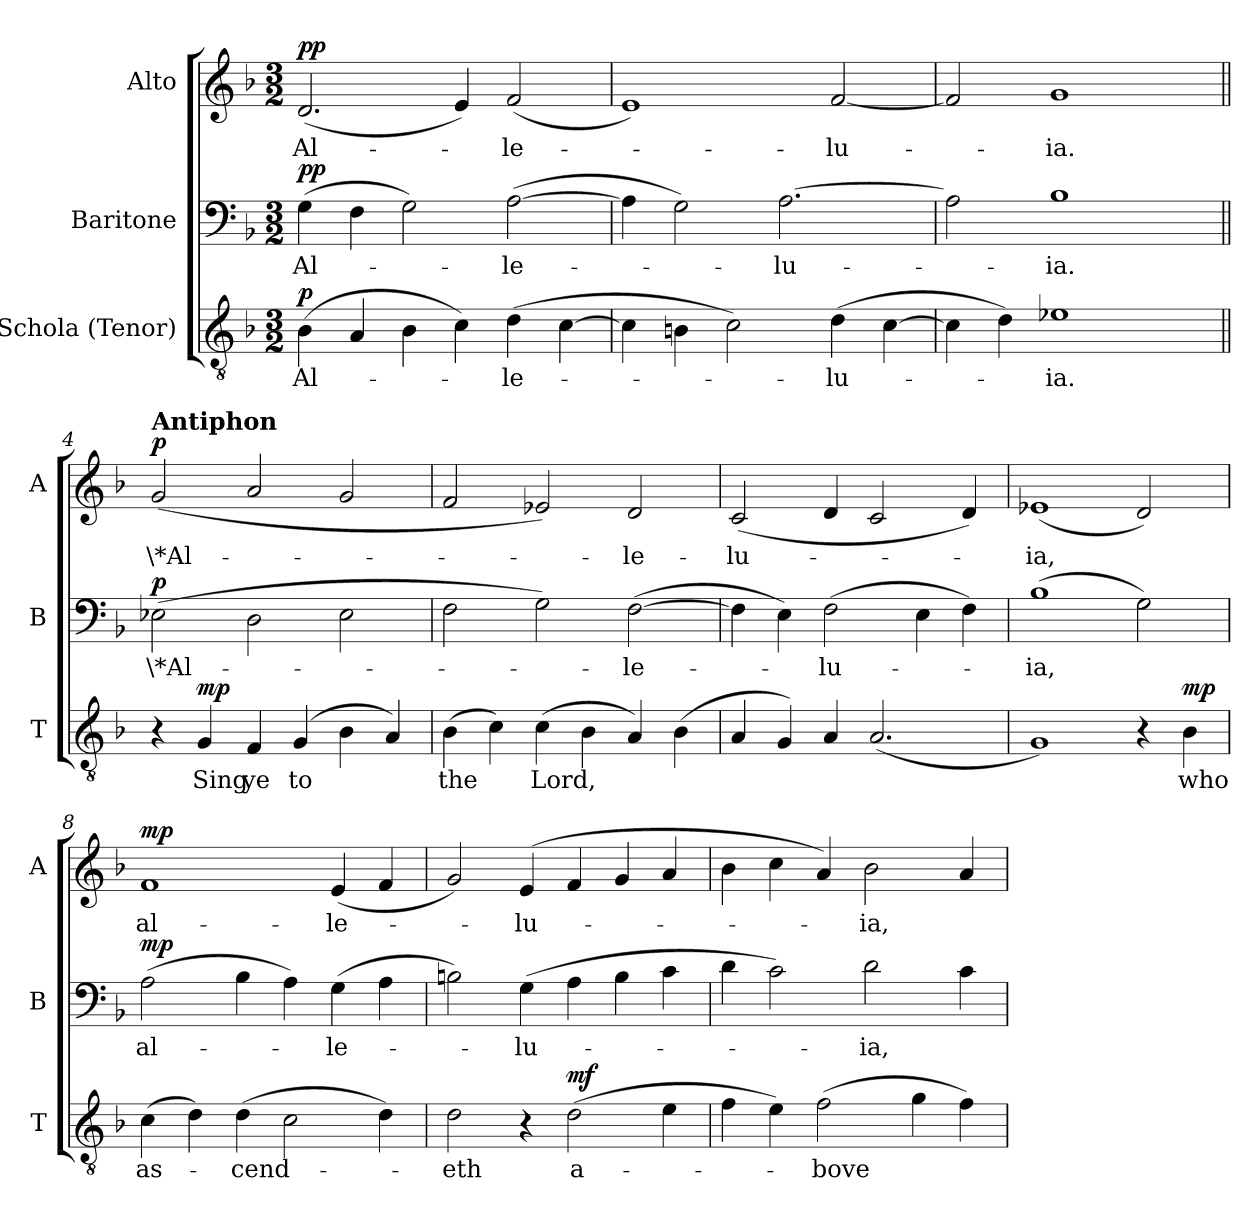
**kern	**text	**dynam	**kern	**text	**dynam	**kern	**text	**dynam
*part3	*part3	*part3	*part2	*part2	*part2	*part1	*part1	*part1
*staff3	*staff3	*staff3	*staff2	*staff2	*staff2	*staff1	*staff1	*staff1
*I"Schola (Tenor)	*	*	*I"Baritone	*	*	*I"Alto	*	*
*I'T	*	*	*I'B	*	*	*I'A	*	*
*clefGv2	*	*	*clefF4	*	*	*clefG2	*	*
*k[b-]	*	*	*k[b-]	*	*	*k[b-]	*	*
*d:	*	*	*d:	*	*	*d:	*	*
*M3/2	*	*	*M3/2	*	*	*M3/2	*	*
=1	=1	=1	=1	=1	=1	=1	=1	=1
!	!LO:LY:b	!LO:DY:a	!	!LO:LY:b	!LO:DY:a	!	!LO:LY:b	!LO:DY:a
(>4B-\	Al-	p	(>4G\	Al-	pp	(2.d/	Al-	pp
4A/	.	.	4F\	.	.	.	.	.
4B-\	.	.	2G\)	.	.	.	.	.
4c\)	.	.	.	.	.	4e/)	.	.
!	!LO:LY:b	!	!	!LO:LY:b	!	!	!LO:LY:b	!
(>4d\	-le-	.	(>[2A\	-le-	.	(2f/	-le-	.
[4c\	.	.	.	.	.	.	.	.
=2	=2	=2	=2	=2	=2	=2	=2	=2
4c\]	.	.	4A\]	.	.	1e)	.	.
4Bn\	.	.	2G\)	.	.	.	.	.
2c\)	.	.	.	.	.	.	.	.
!	!	!	!	!LO:LY:b	!	!	!	!
.	.	.	[2.A\	-lu-	.	.	.	.
!	!LO:LY:b	!	!	!	!	!	!LO:LY:b	!
(>4d\	-lu-	.	.	.	.	[2f/	-lu-	.
[4c\	.	.	.	.	.	.	.	.
=3	=3	=3	=3	=3	=3	=3	=3	=3
4c\]	.	.	2A\]	.	.	2f/]	.	.
4d\)	.	.	.	.	.	.	.	.
!	!LO:LY:b	!	!	!LO:LY:b	!	!	!LO:LY:b	!
1e-X	-ia.	.	1B-	-ia.	.	1g	-ia.	.
4ryy	.	.	4ryy	.	.	4ryy	.	.
=4||	=4||	=4||	=4||	=4||	=4||	=4||	=4||	=4||
!	!	!	!	!	!	!LO:TX:a:B:t=Antiphon	!	!
!	!	!	!	!LO:LY:b	!LO:DY:a	!	!LO:LY:b	!LO:DY:a
4r	.	.	(>2E-X\	\*Al-	p	(2g/	\*Al-	p
!	!LO:LY:b	!LO:DY:a	!	!	!	!	!	!
4G/	Sing	mp	.	.	.	.	.	.
!	!LO:LY:b	!	!	!	!	!	!	!
4F/	ye	.	2D\	.	.	2a/	.	.
!	!LO:LY:b	!	!	!	!	!	!	!
(4G/	to	.	.	.	.	.	.	.
4B-\	.	.	2E-\	.	.	2g/	.	.
4A/)	.	.	.	.	.	.	.	.
=5	=5	=5	=5	=5	=5	=5	=5	=5
!	!LO:LY:b	!	!	!	!	!	!	!
(>4B-\	the	.	2F\	.	.	2f/	.	.
4c\)	.	.	.	.	.	.	.	.
!	!LO:LY:b	!	!	!	!	!	!	!
(>4c\	Lord,	.	2G\)	.	.	2e-X/)	.	.
4B-\	.	.	.	.	.	.	.	.
!	!	!	!	!LO:LY:b	!	!	!LO:LY:b	!
4A/)	.	.	(>[2F\	-le-	.	2d/	-le-	.
(>4B-\	.	.	.	.	.	.	.	.
=6	=6	=6	=6	=6	=6	=6	=6	=6
!	!	!	!	!	!	!	!LO:LY:b	!
4A/	.	.	4F\]	.	.	(2c/	-lu-	.
4G/)	.	.	4E\)	.	.	.	.	.
!	!	!	!	!LO:LY:b	!	!	!	!
4A/	.	.	(>2F\	-lu-	.	4d/	.	.
(2.A/	.	.	.	.	.	2c/	.	.
.	.	.	4E\	.	.	.	.	.
.	.	.	4F\)	.	.	4d/)	.	.
!!LO:LB:g=z
=7	=7	=7	=7	=7	=7	=7	=7	=7
!	!	!	!	!LO:LY:b	!	!	!LO:LY:b	!
1G)	.	.	(>1B-	-ia,	.	(>1e-X	-ia,	.
4r	.	.	2G\)	.	.	2d/)	.	.
!	!LO:LY:b	!LO:DY:a	!	!	!	!	!	!
4B-\	who	mp	.	.	.	.	.	.
=8	=8	=8	=8	=8	=8	=8	=8	=8
!	!LO:LY:b	!	!	!LO:LY:b	!LO:DY:a	!	!LO:LY:b	!LO:DY:a
(>4c\	as-	.	(>2A\	al-	mp	1f	al-	mp
4d\)	.	.	.	.	.	.	.	.
!	!LO:LY:b	!	!	!	!	!	!	!
(>4d\	-cend-	.	4B-\	.	.	.	.	.
2c\	.	.	4A\)	.	.	.	.	.
!	!	!	!	!LO:LY:b	!	!	!LO:LY:b	!
.	.	.	(>4G\	-le-	.	(4e/	-le-	.
4d\)	.	.	4A\	.	.	4f/	.	.
=9	=9	=9	=9	=9	=9	=9	=9	=9
!	!LO:LY:b	!	!	!	!	!	!	!
2d\	-eth	.	2Bn\)	.	.	2g/)	.	.
!	!	!	!	!LO:LY:b	!	!	!LO:LY:b	!
4r	.	.	(>4G\	-lu-	.	(4e/	-lu-	.
!	!LO:LY:b	!LO:DY:a	!	!	!	!	!	!
(>2d\	a-	mf	4A\	.	.	4f/	.	.
.	.	.	4B\	.	.	4g/	.	.
4e\	.	.	4c\	.	.	4a/	.	.
=10	=10	=10	=10	=10	=10	=10	=10	=10
4f\	.	.	4d\	.	.	4b-\	.	.
4e\)	.	.	2c\)	.	.	4cc\	.	.
!	!LO:LY:b	!	!	!	!	!	!	!
(>2f\	-bove	.	.	.	.	4a/)	.	.
!	!	!	!	!LO:LY:b	!	!	!LO:LY:b	!
.	.	.	2d\	-ia,	.	2b-\	-ia,	.
4g\	.	.	.	.	.	.	.	.
4f\)	.	.	4c\	.	.	4a/	.	.
=	=	=	=	=	=	=	=	=
*-	*-	*-	*-	*-	*-	*-	*-	*-
